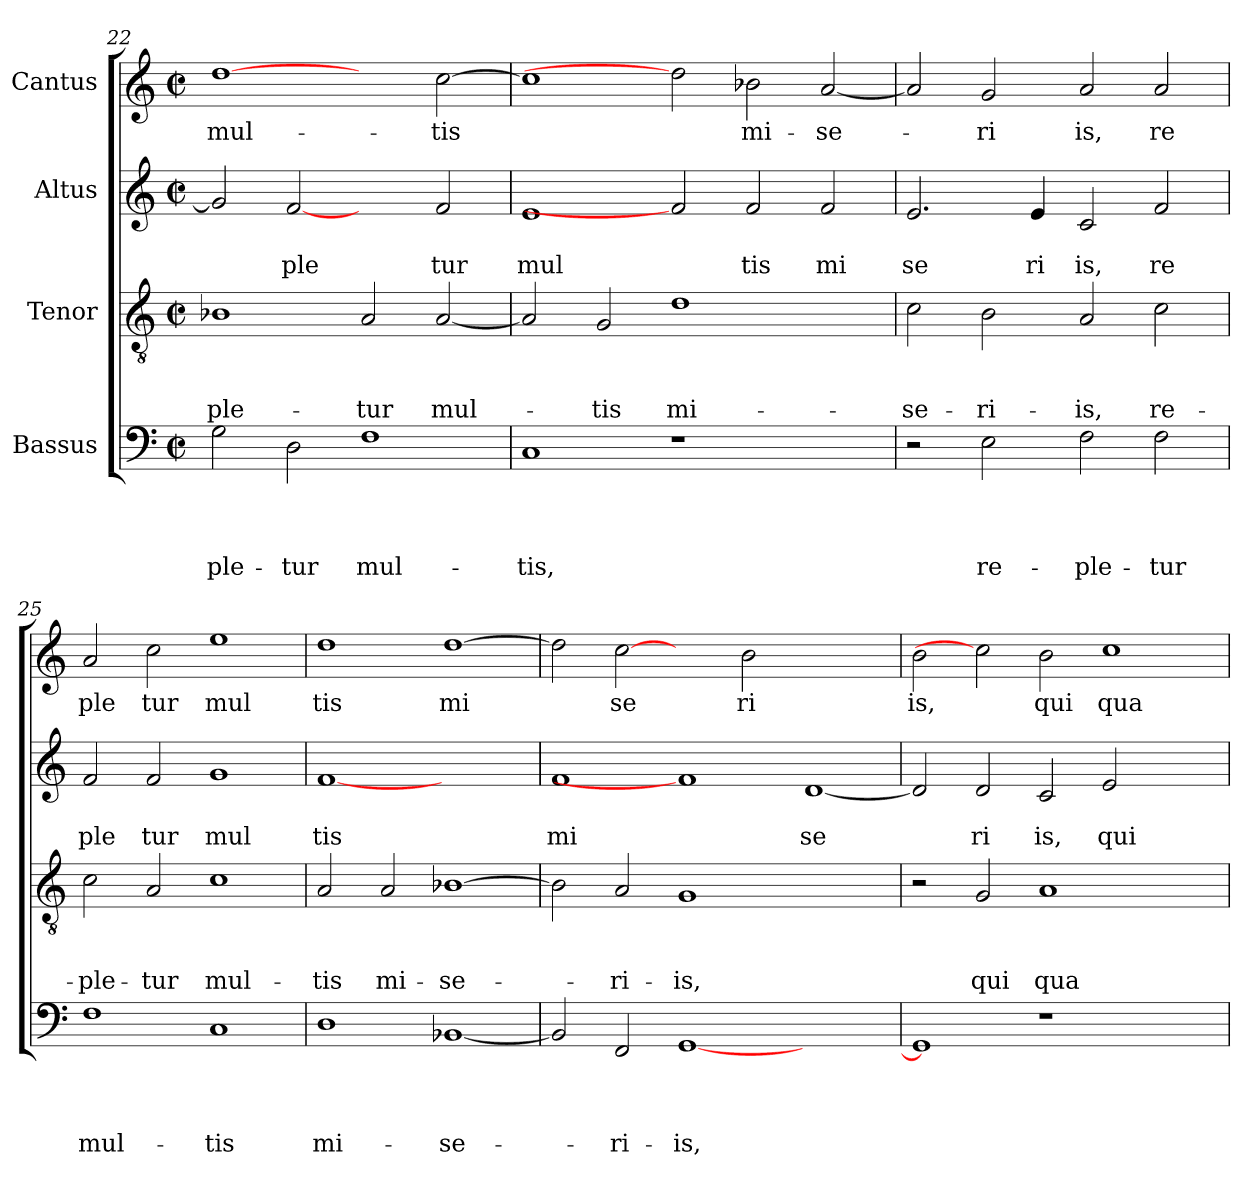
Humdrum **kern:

**kern	**text	**text	**text	**text	**kern	**text	**text	**text	**kern	**text	**text	**kern	**text
*part4	*part4	*part4	*part4	*part4	*part3	*part3	*part3	*part3	*part2	*part2	*part2	*part1	*part1
*staff4	*staff4	*staff4	*staff4	*staff4	*staff3	*staff3	*staff3	*staff3	*staff2	*staff2	*staff2	*staff1	*staff1
*I"Bassus	*	*	*	*	*I"Tenor	*	*	*	*I"Altus	*	*	*I"Cantus	*
*clefF4	*	*	*	*	*clefGv2	*	*	*	*clefG2	*	*	*clefG2	*
*k[]	*	*	*	*	*k[]	*	*	*	*k[]	*	*	*k[]	*
*C:	*	*	*	*	*C:	*	*	*	*C:	*	*	*C:	*
*M2/2	*	*	*	*	*M2/2	*	*	*	*M2/2	*	*	*M2/2	*
*met(c|)	*	*	*	*	*met(c|)	*	*	*	*met(c|)	*	*	*met(c|)	*
=22	=22	=22	=22	=22	=22	=22	=22	=22	=22	=22	=22	=22	=22
!	!	!	!	!LO:LY:b	!	!	!	!LO:LY:b	!	!	!	!	!LO:LY:b
2G\	.	.	.	-ple-	1B-X	.	.	-ple-	2g/]	.	.	[1dd	mul-
!	!	!	!	!LO:LY:b	!	!	!	!	!	!	!LO:LY:b	!	!
2D\	.	.	.	-tur	.	.	.	.	[2f	.	ple	.	.
!	!	!	!	!LO:LY:b	!	!	!	!LO:LY:b	!	!	!	!	!
1F	.	.	.	mul-	2A/	.	.	-tur	2ryy	.	.	2ryy	.
!	!	!	!	!	!	!	!	!LO:LY:b	!	!	!LO:LY:b	!	!LO:LY:b
.	.	.	.	.	[<2A/	.	.	mul-	2f/	.	tur	[>2cc\	-tis
=23	=23	=23	=23	=23	=23	=23	=23	=23	=23	=23	=23	=23	=23
!	!	!	!	!LO:LY:b	!	!	!	!	!	!	!LO:LY:b	!	!
1C	.	.	.	-tis,	2A/]	.	.	.	1e	.	mul	1cc]	.
!	!	!	!	!	!	!	!	!LO:LY:b	!	!	!	!	!
.	.	.	.	.	2G/	.	.	-tis	.	.	.	.	.
!	!	!	!	!	!	!	!	!LO:LY:b	!	!	!	!	!
1r	.	.	.	.	1d	.	.	mi-	2f]	.	.	2dd]	.
!	!	!	!	!	!	!	!	!	!	!	!LO:LY:b	!	!LO:LY:b
.	.	.	.	.	.	.	.	.	2f/	.	tis	2b-\	mi-
!	!	!	!	!	!	!	!	!	!	!	!LO:LY:b	!	!LO:LY:b
2ryy	.	.	.	.	2ryy	.	.	.	2f/	.	mi	[<2a/	-se-
!!LO:LB:g=z
=24	=24	=24	=24	=24	=24	=24	=24	=24	=24	=24	=24	=24	=24
!	!	!	!	!	!	!	!	!LO:LY:b	!	!	!LO:LY:b	!	!
2r	.	.	.	.	2c\	.	.	-se-	2.e/	.	se	2a/]	.
!	!	!	!	!LO:LY:b	!	!	!	!LO:LY:b	!	!	!	!	!LO:LY:b
2E\	.	.	.	re-	2B\	.	.	-ri-	.	.	.	2g/	-ri
!	!	!	!	!	!	!	!	!	!	!	!LO:LY:b	!	!
.	.	.	.	.	.	.	.	.	4e/	.	ri	.	.
!	!	!	!	!LO:LY:b	!	!	!	!LO:LY:b	!	!	!LO:LY:b	!	!LO:LY:b
2F\	.	.	.	-ple-	2A/	.	.	-is,	2c/	.	is,	2a/	is,
!	!	!	!	!LO:LY:b	!	!	!	!LO:LY:b	!	!	!LO:LY:b	!	!LO:LY:b
2F\	.	.	.	-tur	2c\	.	.	re-	2f/	.	re	2a/	re
=25	=25	=25	=25	=25	=25	=25	=25	=25	=25	=25	=25	=25	=25
!	!	!	!	!LO:LY:b	!	!	!	!LO:LY:b	!	!	!LO:LY:b	!	!LO:LY:b
1F	.	.	.	mul-	2c\	.	.	-ple-	2f/	.	ple	2a/	ple
!	!	!	!	!	!	!	!	!LO:LY:b	!	!	!LO:LY:b	!	!LO:LY:b
.	.	.	.	.	2A/	.	.	-tur	2f/	.	tur	2cc\	tur
!	!	!	!	!LO:LY:b	!	!	!	!LO:LY:b	!	!	!LO:LY:b	!	!LO:LY:b
1C	.	.	.	-tis	1c	.	.	mul-	1g	.	mul	1ee	mul
=26	=26	=26	=26	=26	=26	=26	=26	=26	=26	=26	=26	=26	=26
!	!	!	!	!LO:LY:b	!	!	!	!LO:LY:b	!	!	!LO:LY:b	!	!LO:LY:b
1D	.	.	.	mi-	2A/	.	.	-tis	[1f	.	tis	1dd	tis
!	!	!	!	!	!	!	!	!LO:LY:b	!	!	!	!	!
.	.	.	.	.	2A/	.	.	mi-	.	.	.	.	.
!	!	!	!	!LO:LY:b	!	!	!	!LO:LY:b	!	!	!	!	!LO:LY:b
[<1BB-X	.	.	.	-se-	[>1B-X	.	.	-se-	1ryy	.	.	[>1dd	mi
=27	=27	=27	=27	=27	=27	=27	=27	=27	=27	=27	=27	=27	=27
!	!	!	!	!	!	!	!	!	!	!	!LO:LY:b	!	!
2BB-/]	.	.	.	.	2B-\]	.	.	.	1f	.	mi	2dd\]	.
!	!	!	!	!LO:LY:b	!	!	!	!LO:LY:b	!	!	!	!	!LO:LY:b
2FF/	.	.	.	-ri-	2A/	.	.	-ri-	.	.	.	[2cc	se
!	!	!	!	!LO:LY:b	!	!	!	!LO:LY:b	!	!	!	!	!
[<1GG	.	.	.	-is,	1G	.	.	-is,	1f]	.	.	2ryy	.
!	!	!	!	!	!	!	!	!	!	!	!	!	!LO:LY:b
.	.	.	.	.	.	.	.	.	.	.	.	2b\	ri
!	!	!	!	!	!	!	!	!	!	!	!LO:LY:b	!	!
1ryy	.	.	.	.	1ryy	.	.	.	[<1d	.	se	1ryy	.
=28	=28	=28	=28	=28	=28	=28	=28	=28	=28	=28	=28	=28	=28
!	!	!	!	!	!	!	!	!	!	!	!	!	!LO:LY:b
1GG]	.	.	.	.	2r	.	.	.	2d/]	.	.	2b\	is,
!	!	!	!	!	!	!	!	!LO:LY:b	!	!	!LO:LY:b	!	!
.	.	.	.	.	2G/	.	.	qui	2d/	.	ri	2cc]	.
!	!	!	!	!	!	!	!	!LO:LY:b	!	!	!LO:LY:b	!	!LO:LY:b
1r	.	.	.	.	1A	.	.	qua-	2c/	.	is,	2b\	qui
!	!	!	!	!	!	!	!	!	!	!	!LO:LY:b	!	!LO:LY:b
.	.	.	.	.	.	.	.	.	2e/	.	qui	1cc	qua
2ryy	.	.	.	.	2ryy	.	.	.	2ryy	.	.	.	.
=	=	=	=	=	=	=	=	=	=	=	=	=	=
*-	*-	*-	*-	*-	*-	*-	*-	*-	*-	*-	*-	*-	*-
